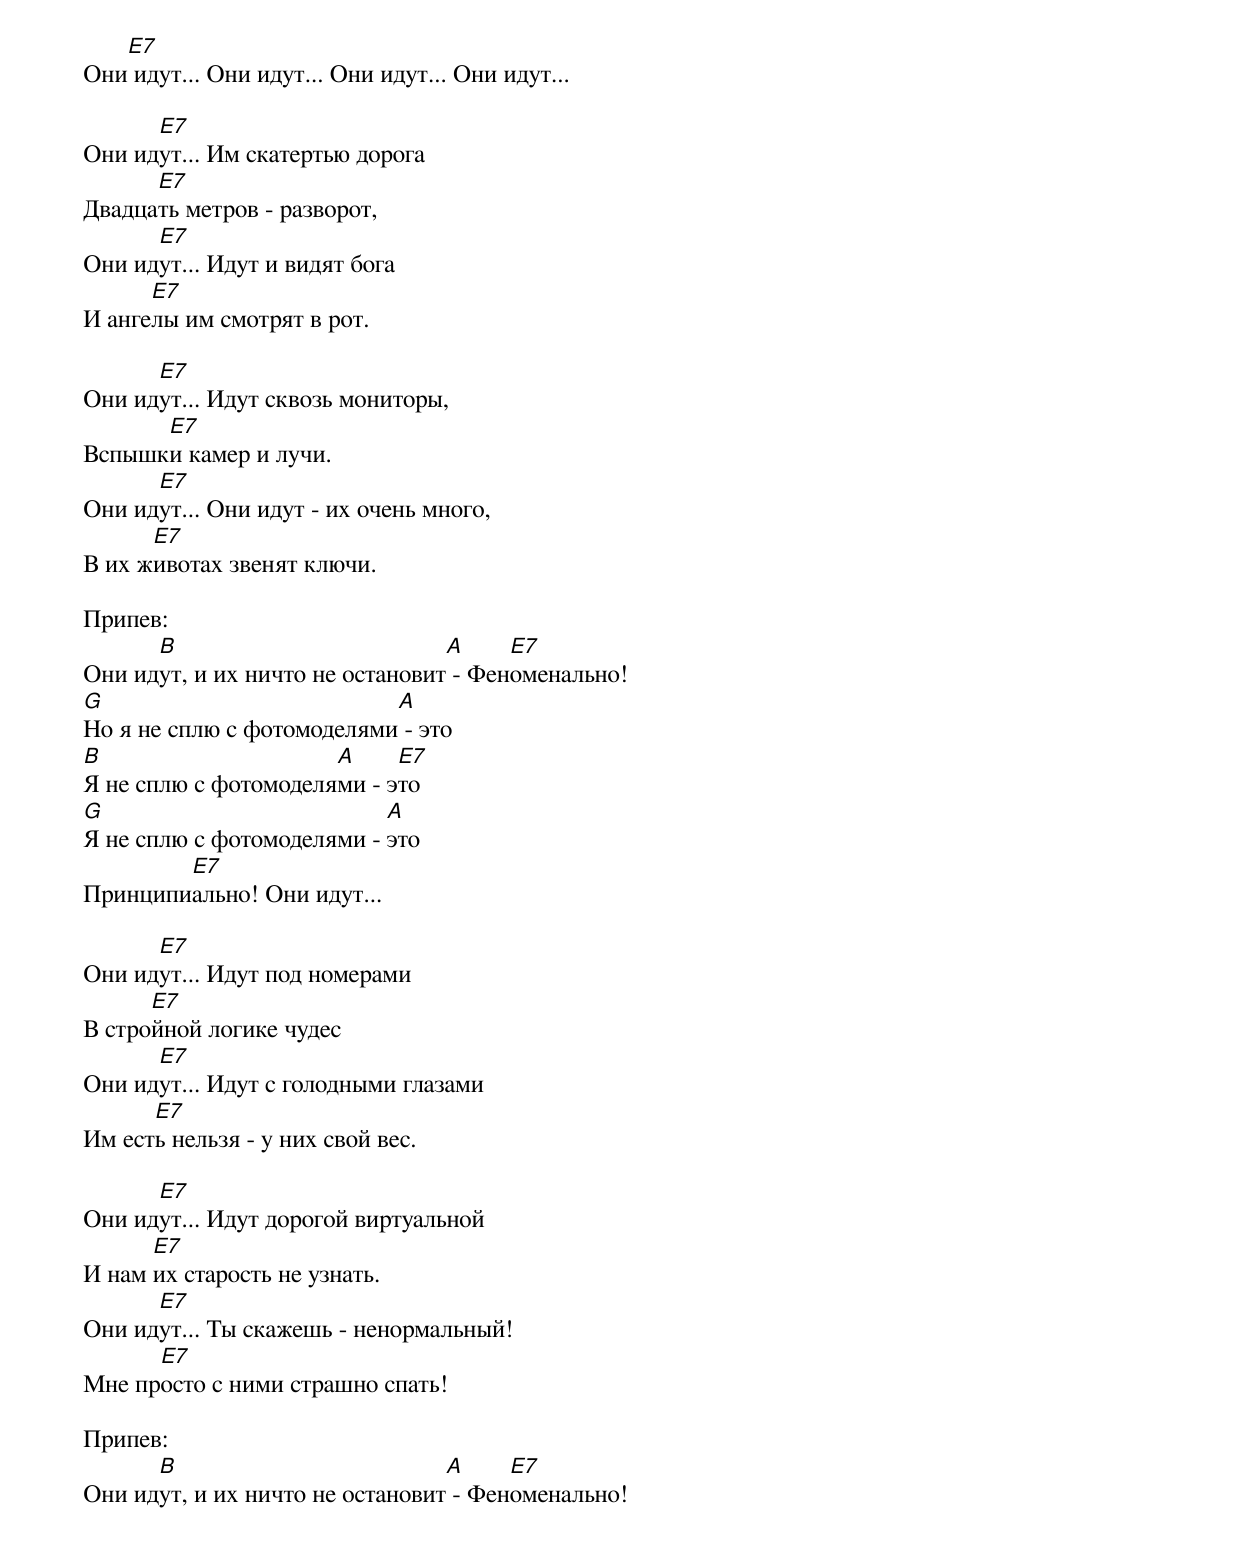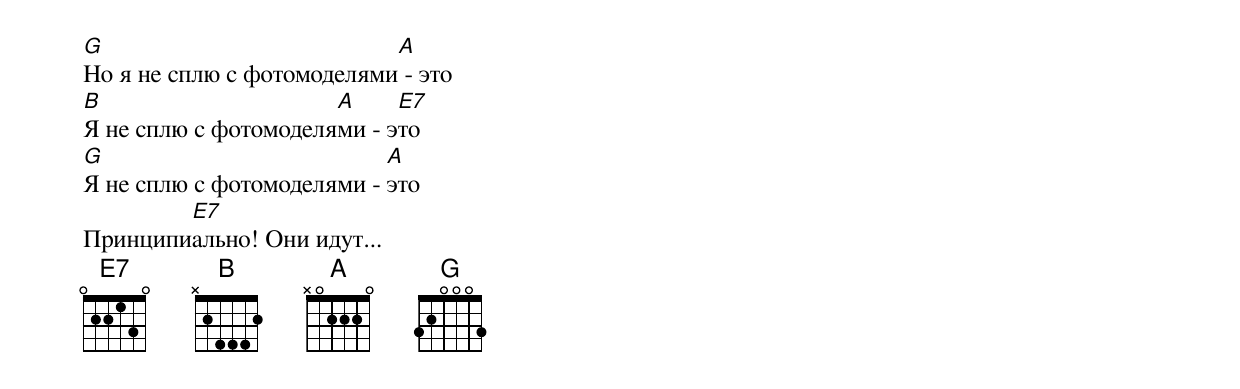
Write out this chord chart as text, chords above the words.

   E7
Они идут... Они идут... Они идут... Они идут...

      E7
Они идут... Им скатертью дорога
      E7
Двадцать метров - разворот,
      E7
Они идут... Идут и видят бога
      E7
И ангелы им смотрят в рот.

      E7
Они идут... Идут сквозь мониторы,
      E7
Вспышки камер и лучи.
      E7
Они идут... Они идут - их очень много,
      E7
В их животах звенят ключи.

Припев:
      B                          A     E7
Они идут, и их ничто не остановит - Феноменально!
G                          A
Но я не сплю с фотомоделями - это
B                     A     E7
Я не сплю с фотомоделями - это
G                          A
Я не сплю с фотомоделями - это
        E7
Принципиально! Они идут...

      E7
Они идут... Идут под номерами
      E7
В стройной логике чудес
      E7
Они идут... Идут с голодными глазами
      E7
Им есть нельзя - у них свой вес.

      E7
Они идут... Идут дорогой виртуальной
      E7
И нам их старость не узнать.
      E7
Они идут... Ты скажешь - ненормальный!
      E7
Мне просто с ними страшно спать!

Припев:
      B                          A     E7
Они идут, и их ничто не остановит - Феноменально!
G                          A
Но я не сплю с фотомоделями - это
B                     A     E7
Я не сплю с фотомоделями - это
G                          A
Я не сплю с фотомоделями - это
        E7
Принципиально! Они идут...
